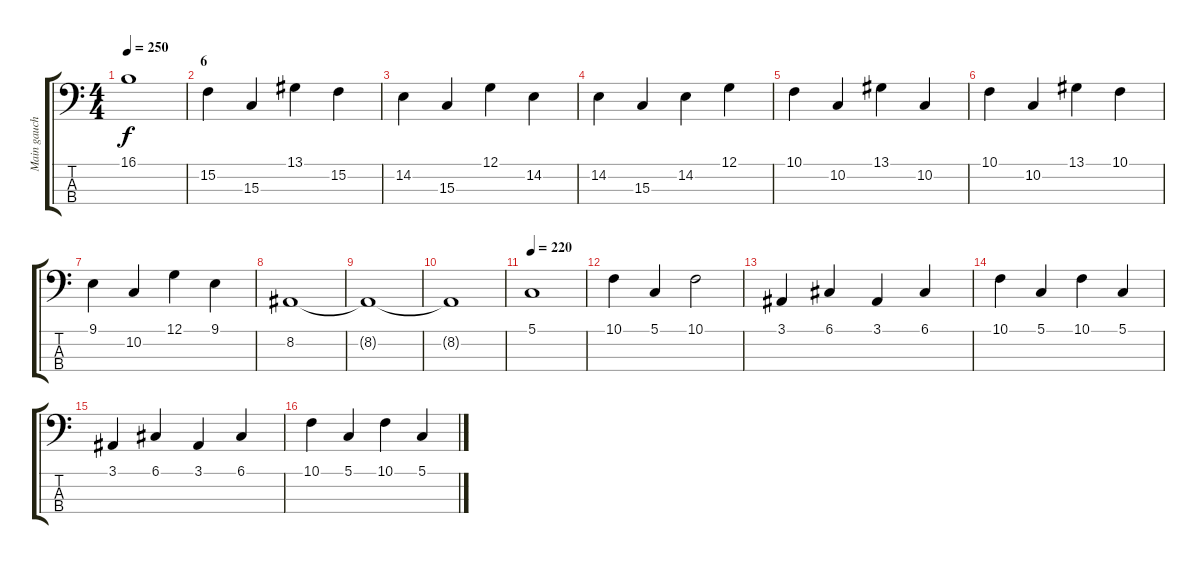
\track ("Main gauche" "Main gauch") {instrument acousticgrandpiano}
\staff {score tabs}
\tuning (G2 D2 A1 E1) {hide}
\ts (4 4)
\tempo 250
\clef f4
\ks c
16.1.1{dy f} |
\section ("" "6")
15.2.4 15.3.4 13.1.4 15.2.4 |
14.2.4 15.3.4 12.1.4 14.2.4 |
14.2.4 15.3.4 14.2.4 12.1.4 |
10.1.4 10.2.4 13.1.4 10.2.4 |
10.1.4 10.2.4 13.1.4 10.1.4 |
9.1.4 10.2.4 12.1.4 9.1.4 |
8.2.1 |
8.2{t}.1 |
8.2{t}.1 |
\tempo 220
5.1.1 |
10.1.4 5.1.4 10.1.2 |
3.1.4 6.1.4 3.1.4 6.1.4 |
10.1.4 5.1.4 10.1.4 5.1.4 |
3.1.4 6.1.4 3.1.4 6.1.4 |
10.1.4 5.1.4 10.1.4 5.1.4
